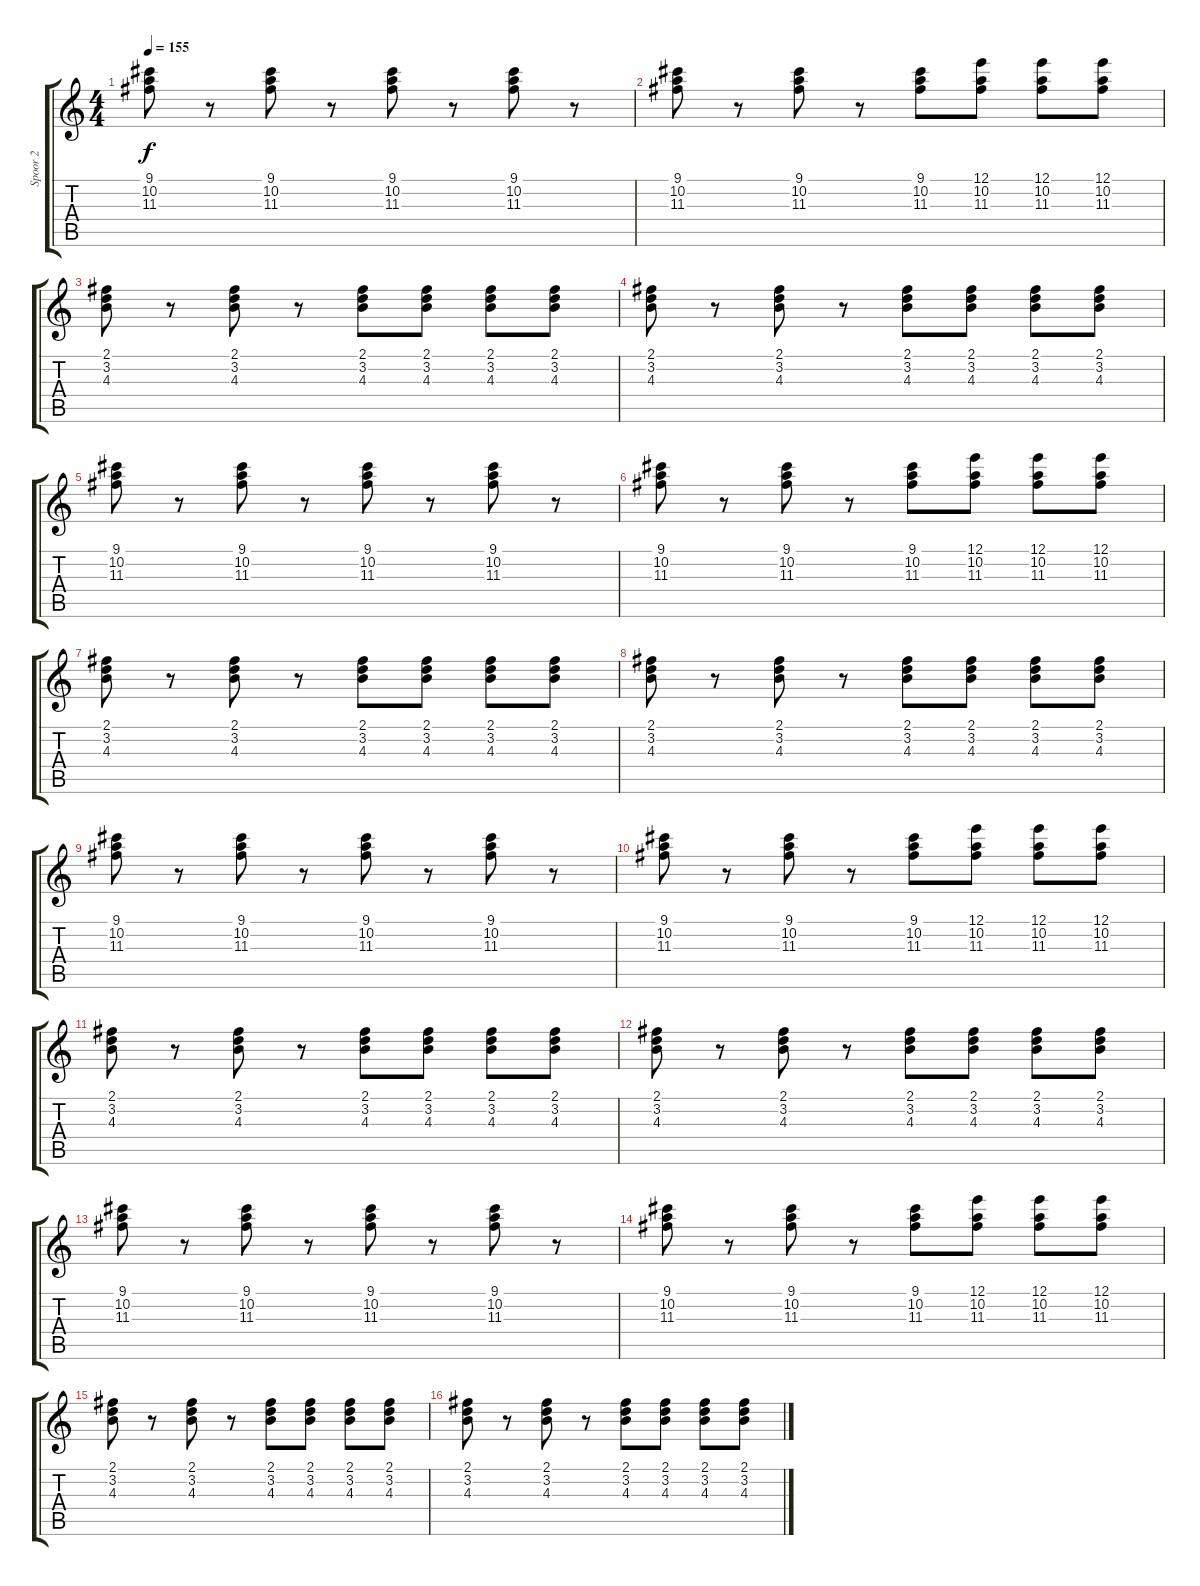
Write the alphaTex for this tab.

\track ("Spoor 2" "Spoor 2") {instrument overdrivenguitar}
\staff {score tabs}
\tuning (E4 B3 G3 D3 A2 E2) {hide}
\ts (4 4)
\tempo 155
\clef g2
\ks c
(9.1 10.2 11.3).8{dy f} r.8 (9.1 10.2 11.3).8 r.8 (9.1 10.2 11.3).8 r.8 (9.1 10.2 11.3).8 r.8 |
(9.1 10.2 11.3).8 r.8 (9.1 10.2 11.3).8 r.8 (9.1 10.2 11.3).8 (12.1 10.2 11.3).8 (12.1 10.2 11.3).8 (12.1 10.2 11.3).8 |
(2.1 3.2 4.3).8 r.8 (2.1 3.2 4.3).8 r.8 (2.1 3.2 4.3).8 (2.1 3.2 4.3).8 (2.1 3.2 4.3).8 (2.1 3.2 4.3).8 |
(2.1 3.2 4.3).8 r.8 (2.1 3.2 4.3).8 r.8 (2.1 3.2 4.3).8 (2.1 3.2 4.3).8 (2.1 3.2 4.3).8 (2.1 3.2 4.3).8 |
(9.1 10.2 11.3).8 r.8 (9.1 10.2 11.3).8 r.8 (9.1 10.2 11.3).8 r.8 (9.1 10.2 11.3).8 r.8 |
(9.1 10.2 11.3).8 r.8 (9.1 10.2 11.3).8 r.8 (9.1 10.2 11.3).8 (12.1 10.2 11.3).8 (12.1 10.2 11.3).8 (12.1 10.2 11.3).8 |
(2.1 3.2 4.3).8 r.8 (2.1 3.2 4.3).8 r.8 (2.1 3.2 4.3).8 (2.1 3.2 4.3).8 (2.1 3.2 4.3).8 (2.1 3.2 4.3).8 |
(2.1 3.2 4.3).8 r.8 (2.1 3.2 4.3).8 r.8 (2.1 3.2 4.3).8 (2.1 3.2 4.3).8 (2.1 3.2 4.3).8 (2.1 3.2 4.3).8 |
(9.1 10.2 11.3).8 r.8 (9.1 10.2 11.3).8 r.8 (9.1 10.2 11.3).8 r.8 (9.1 10.2 11.3).8 r.8 |
(9.1 10.2 11.3).8 r.8 (9.1 10.2 11.3).8 r.8 (9.1 10.2 11.3).8 (12.1 10.2 11.3).8 (12.1 10.2 11.3).8 (12.1 10.2 11.3).8 |
(2.1 3.2 4.3).8 r.8 (2.1 3.2 4.3).8 r.8 (2.1 3.2 4.3).8 (2.1 3.2 4.3).8 (2.1 3.2 4.3).8 (2.1 3.2 4.3).8 |
(2.1 3.2 4.3).8 r.8 (2.1 3.2 4.3).8 r.8 (2.1 3.2 4.3).8 (2.1 3.2 4.3).8 (2.1 3.2 4.3).8 (2.1 3.2 4.3).8 |
(9.1 10.2 11.3).8 r.8 (9.1 10.2 11.3).8 r.8 (9.1 10.2 11.3).8 r.8 (9.1 10.2 11.3).8 r.8 |
(9.1 10.2 11.3).8 r.8 (9.1 10.2 11.3).8 r.8 (9.1 10.2 11.3).8 (12.1 10.2 11.3).8 (12.1 10.2 11.3).8 (12.1 10.2 11.3).8 |
(2.1 3.2 4.3).8 r.8 (2.1 3.2 4.3).8 r.8 (2.1 3.2 4.3).8 (2.1 3.2 4.3).8 (2.1 3.2 4.3).8 (2.1 3.2 4.3).8 |
(2.1 3.2 4.3).8 r.8 (2.1 3.2 4.3).8 r.8 (2.1 3.2 4.3).8 (2.1 3.2 4.3).8 (2.1 3.2 4.3).8 (2.1 3.2 4.3).8
